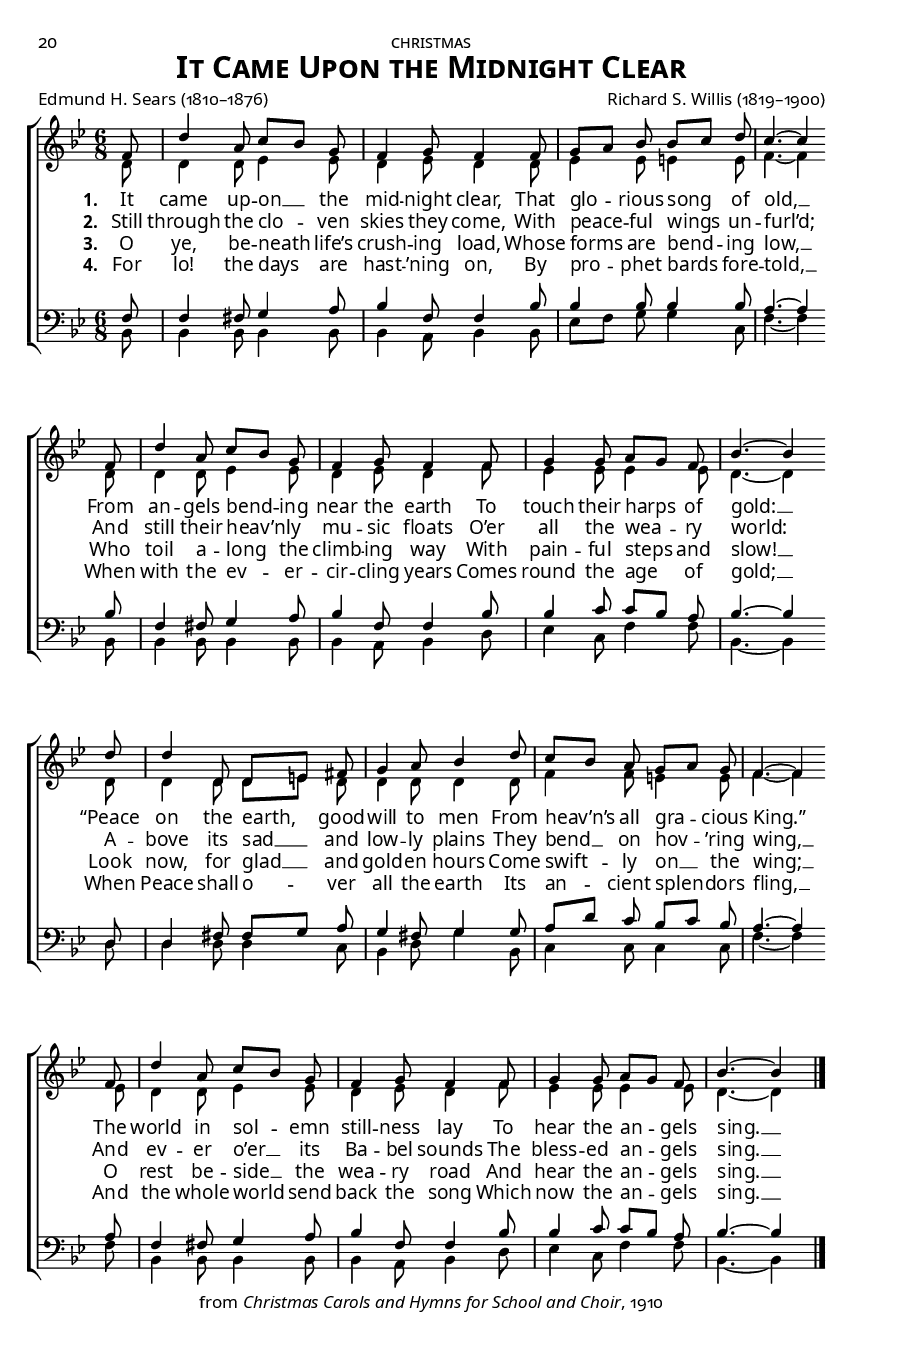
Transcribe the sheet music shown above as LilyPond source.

\version "2.14.2"
\include "util.ly"
\header {
  title = \markup{\override #'(font-name . "Garamond Premier Pro Semibold"){ \abs-fontsize #15 \smallCapsOldStyle"It Came Upon the Midnight Clear"}}
  poet = \markup\oldStyleNum"Edmund H. Sears (1810–1876)"
  composer = \markup\oldStyleNum"Richard S. Willis (1819–1900)"
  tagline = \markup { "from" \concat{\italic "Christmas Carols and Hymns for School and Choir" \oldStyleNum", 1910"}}
}
\paper {
  paper-height = 9\in
  paper-width = 6\in
  indent = 0\in
  %system-system-spacing = #'((basic-distance . 10) (padding . 0))
  %system-system-spacing =
  %  #'((basic-distance . 0)
  %     (minimum-distance . 0)
  %     (padding . -0.35)
  %     (stretchability . 100))
  ragged-last-bottom = ##f
  ragged-bottom = ##f
  two-sided = ##t
  inner-margin = 0.5\in
  outer-margin = 0.25\in
  top-margin = 0.25\in
  bottom-margin = 0.25\in
  first-page-number = #020
  print-first-page-number = ##t
  headerLine = \markup{\override #'(font-name . "Garamond Premier Pro") \smallCapsOldStyle"christmas"}
  oddHeaderMarkup = \markup\fill-line{
     \override #'(font-name . "Garamond Premier Pro")\abs-fontsize #8.5
     \combine 
        \fill-line{"" \on-the-fly #print-page-number-check-first
        \oldStylePageNum""
        }
        \fill-line{\headerLine}
  }
  evenHeaderMarkup = \markup {
     \override #'(font-name . "Garamond Premier Pro")\abs-fontsize #8.5
     \combine
        \on-the-fly #print-page-number-check-first
        \oldStylePageNum""
        \fill-line{\headerLine}
  }
}
#(set-global-staff-size 15) \paper{ #(define fonts (make-pango-font-tree "GoudyOlSt BT" "Garamond Premier Pro" "Garamond Premier Pro" (/ 15 20))) }
global = {
  \key bes \major
  \time 6/8
  \autoBeamOff
  \override DynamicLineSpanner #'staff-padding = #0.0
  \override DynamicLineSpanner #'Y-extent = #'(-1 . 1)
}

sopMusic = \relative c' {
  \partial 8 f8 |
  d'4 a8 c[ bes] g8 |
  f4 g8 f4 f8 |
  g[ a] bes bes[ c] d |
  c4.~ c4 \bar""\break
  
  f,8 |
  d'4 a8 c[ bes] g8 |
  f4 g8 f4 f8 |
  g4 g8 a[ g] f |
  bes4.~bes4 | \bar""\break
  
  d8 |
  d4 d,8 d[ e] fis |
  g4 a8 bes4 d8 |
  c[ bes] a g[ a] g |
  f4.~f4 \bar""\break
  
  f8 |
  d'4 a8 c[ bes] g8 |
  f4 g8 f4 f8 |
  g4 g8 a[ g] f |
  bes4.~bes4 \bar "|."
}
sopWords = \lyricmode {
  
}

altoMusic = \relative c' {
  d8 |
  d4 d8 ees4 ees8 |
  d4 ees8 d4 d8 |
  ees4 ees8 e4 e8 |
  f4.~f4 |
  
  d8 |
  d4 d8 ees4 ees8 |
  d4 ees8 d4 f8 |
  ees4 ees8 ees4 ees8 |
  d4.~ d4 |
  
  d8 |
  d4 d8 d[ e] d |
  d4 d8 d4 d8 |
  f4 f8 e4 e8 |
  f4.~ f4 |
  
  ees8 |
  d4 d8 ees4 ees8 |
  d4 ees8 d4 f8 |
  ees4 ees8 ees4 ees8 |
  d4.~ d4 \bar "|."
}
altoWords = \lyricmode {
  \dropLyricsVI
  \set stanza = #"1. "
  It came up -- on __ the mid -- night clear,
  That glo -- rious song of old, __
  From an -- gels bend -- ing near the earth
  To touch their harps of gold: __
  “Peace on the earth, good -- will to men
  From heav’n’s all gra -- cious King.”
%8.5x11 __
  The world in sol -- emn still -- ness lay
  To hear the an -- gels sing. __
}
altoWordsII = \lyricmode {
  \dropLyricsVI
  \set stanza = #"2. "
  Still through the clo -- ven skies they come,
  With peace -- ful wings un -- furl’d;
%8.5x11 __
  And still their heav’n -- ly mu -- sic floats
  O’er all the wea -- ry world:
%8.5x11 __
  A -- bove its sad __ and low -- ly plains
  They bend __ on hov -- ’ring wing, __
  And ev -- er o’er __ its Ba -- bel sounds
  The bless -- ed an -- gels sing. __
}
altoWordsIII = \lyricmode {
  \dropLyricsVI
  \set stanza = #"3. "
  O ye, be -- neath life’s crush -- ing load,
  Whose forms are bend -- ing low, __
  Who toil a -- long the climb -- ing way
  With pain -- ful steps and slow! __
  Look now, for glad __ and gold -- en hours
  Come swift -- ly on __ the wing; __
  O rest be -- side __ the wea -- ry road
  And hear the an -- gels sing. __
}
altoWordsIV = \lyricmode {
  \dropLyricsVI
  \set stanza = #"4. "
  For lo! the days are hast -- ’ning on,
  By pro -- phet bards fore -- told, __
  When with the ev -- er -- cir -- cling years
  Comes round the age of gold; __
  When Peace shall o -- ver all the earth
  Its an -- cient splen -- dors fling, __
  And the whole world send back the song
  Which now the an -- gels sing. __
}

tenorMusic = \relative c {
  f8 |
  f4 fis8 g4 a8 |
  bes4 f8 f4 bes8 |
  bes4 bes8 bes4 bes8 |
  a4.~ a4 |
  
  bes8 |
  f4 fis8 g4 a8 |
  bes4 f8 f4 bes8 |
  bes4 c8 c[ bes] a |
  bes4.~ bes4 |
  
  d,8 |
  d4 fis8 fis[ g] a |
  g4 fis8 g4 g8 |
  a[ d] c bes[ c] bes |
  a4.~ a4 |
  
  a8 |
  f4 fis8 g4 a8 |
  bes4 f8 f4 bes8 |
  bes4 c8 c[ bes] a |
  bes4.~ bes4 \bar "|."
}
tenorWords = \lyricmode {

}

bassMusic = \relative c {
  bes8 |
  bes4 bes8 bes4 bes8 |
  bes4 a8 bes4 bes8 |
  ees[ f] g g4 c,8 |
  f4.~ f4 |
  
  bes,8 |
  bes4 bes8 bes4 bes8 |
  bes4 a8 bes4 d8 |
  ees4 c8 f4 f8 |
  bes,4.~ bes4 |
  
  d8 |
  d4 d8 d4 c8 |
  bes4 d8 g4 bes,8 |
  c4 c8 c4 c8 |
  f4.~ f4 |
  
  f8 |
  bes,4 bes8 bes4 bes8 |
  bes4 a8 bes4 d8 |
  ees4 c8 f4 f8 |
  bes,4.~ bes4 \bar "|."
}
bassWords = \lyricmode {

}

\score {
  <<
   \new ChoirStaff <<
%    \new Lyrics = sopranos \with { \override VerticalAxisGroup #'nonstaff-relatedstaff-spacing = #'((basic-distance . 1)) }
    \new Staff = women <<
      \new Voice = "sopranos" { \voiceOne << \global \sopMusic >> }
      \new Voice = "altos" { \voiceTwo << \global \altoMusic >> }
    >>
    \new Lyrics \with { alignAboveContext = #"women" \override VerticalAxisGroup #'nonstaff-relatedstaff-spacing = #'((basic-distance . 1))} \lyricsto "sopranos" \sopWords
    \new Lyrics = "altosIV"  \with { alignBelowContext = #"women" \override VerticalAxisGroup #'nonstaff-relatedstaff-spacing = #'((basic-distance . 1))} \lyricsto "sopranos" \altoWordsIV
    \new Lyrics = "altosIII"  \with { alignBelowContext = #"women" \override VerticalAxisGroup #'nonstaff-relatedstaff-spacing = #'((basic-distance . 1))} \lyricsto "sopranos" \altoWordsIII
    \new Lyrics = "altosII"  \with { alignBelowContext = #"women" \override VerticalAxisGroup #'nonstaff-relatedstaff-spacing = #'((basic-distance . 1))} \lyricsto "sopranos" \altoWordsII
    \new Lyrics = "altos"  \with { alignBelowContext = #"women" \override VerticalAxisGroup #'nonstaff-relatedstaff-spacing = #'((basic-distance . 1))} \lyricsto "sopranos" \altoWords
   \new Staff = men <<
      \clef bass
      \new Voice = "tenors" { \voiceOne << \global \tenorMusic >> }
      \new Voice = "basses" { \voiceTwo << \global \bassMusic >> }
    >>
    \new Lyrics \with { alignAboveContext = #"men" \override VerticalAxisGroup #'nonstaff-relatedstaff-spacing = #'((basic-distance . 1)) } \lyricsto "tenors" \tenorWords
    \new Lyrics \with { alignBelowContext = #"men" \override VerticalAxisGroup #'nonstaff-relatedstaff-spacing = #'((basic-distance . 1)) } \lyricsto "basses" \bassWords
  >>
%    \new PianoStaff << \new Staff { \new Voice { \pianoRH } } \new Staff { \clef "bass" \pianoLH } >>
  >>
  \layout {
    \context {
      \Score
      %\override SpacingSpanner #'base-shortest-duration = #(ly:make-moment 1 8)
      %\override SpacingSpanner #'common-shortest-duration = #(ly:make-moment 1 4)
    }
    \context {
      % Remove all empty staves
      % \Staff \RemoveEmptyStaves \override VerticalAxisGroup #'remove-first = ##t
    }
  }
  \midi {
    \tempo 4 = 90
    \set Staff.midiInstrument = "flute"
  
    \context {
      \Voice
      \remove "Dynamic_performer"
    }
  }
}
